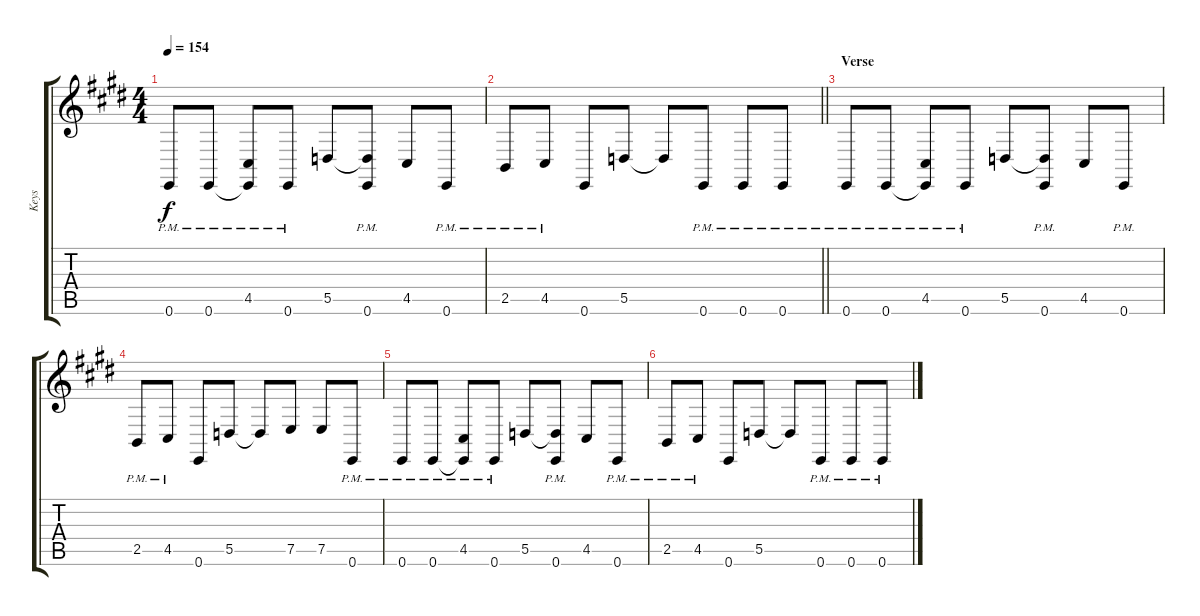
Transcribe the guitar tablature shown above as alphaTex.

\track ("Keys" "Keys") {instrument stringensemble1}
\staff {score tabs}
\tuning (E4 B3 G3 D3 A2 E2) {hide}
\ts (4 4)
\tempo 154
\clef g2
\ks e
0.6{pm}.8{dy f} 0.6{pm}.8 (4.5{pm} 0.6{t}).8 0.6{pm}.8 5.5.8 (5.5{t} 0.6{pm}).8 4.5.8 0.6{pm}.8 |
\barLineRight lightlight
2.5{pm}.8 4.5{pm}.8 0.6.8 5.5.8 5.5{t}.8 0.6{pm}.8 0.6{pm}.8 0.6{pm}.8 |
\section ("" "Verse")
0.6{pm}.8 0.6{pm}.8 (4.5{pm} 0.6{t}).8 0.6{pm}.8 5.5.8 (5.5{t} 0.6{pm}).8 4.5.8 0.6{pm}.8 |
2.5{pm}.8 4.5{pm}.8 0.6.8 5.5.8 5.5{t}.8 7.5.8 7.5.8 0.6{pm}.8 |
0.6{pm}.8 0.6{pm}.8 (4.5{pm} 0.6{t}).8 0.6{pm}.8 5.5.8 (5.5{t} 0.6{pm}).8 4.5.8 0.6{pm}.8 |
2.5{pm}.8 4.5{pm}.8 0.6.8 5.5.8 5.5{t}.8 0.6{pm}.8 0.6{pm}.8 0.6{pm}.8
